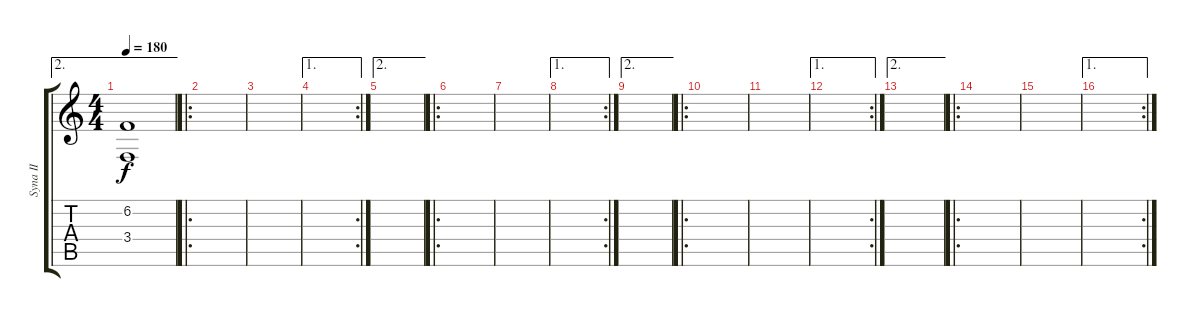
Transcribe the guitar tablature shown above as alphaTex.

\track ("Syna II" "Syna II") {instrument accordion}
\staff {score tabs}
\tuning (E4 B3 G3 D3 A2 E2) {hide}
\ae 2
\ts (4 4)
\tempo 180
\clef g2
\ks c
(6.2 3.4).1{dy f} |
\ro
|
|
\ae 1
\rc 2
|
\ae 2
|
\ro
|
|
\ae 1
\rc 2
|
\ae 2
|
\ro
|
|
\ae 1
\rc 2
|
\ae 2
|
\ro
|
|
\ae 1
\rc 2
